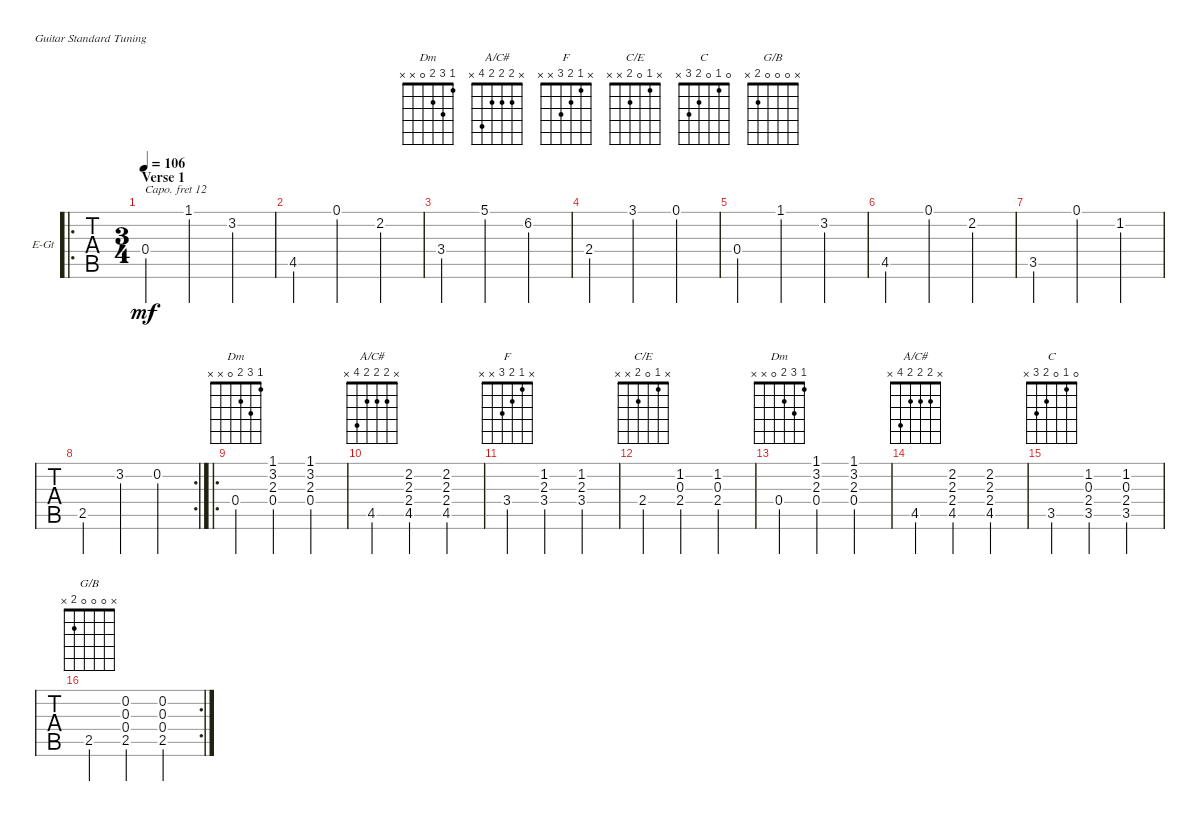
\bracketExtendMode groupsimilarinstruments
\firstSystemTrackNameOrientation horizontal
\otherSystemsTrackNameOrientation horizontal
\chordDiagramsInScore
\track ("Guitar 2 Capo 12" "E-Gt") {instrument electricguitarclean}
\staff {tabs}
\capo 12
\tuning (E4 B3 G3 D3 A2 E2)
\chord ("Dm" 1 3 2 0 x x) {showfingering false}
\chord ("A/C#" x 2 2 2 4 x) {showfingering false}
\chord ("F" x 1 2 3 x x) {showfingering false}
\chord ("C/E" x 1 0 2 x x) {showfingering false}
\chord ("C" 0 1 0 2 3 x) {showfingering false}
\chord ("G/B" x 0 0 0 2 x) {showfingering false}
\ro
\ts (3 4)
\section ("" "Verse 1")
\tempo 106
\clef g2
\ks c
0.4.4{dy mf} 1.1.4 3.2.4 |
4.5.4 0.1.4 2.2.4 |
3.4.4 5.1.4 6.2.4 |
2.4.4 3.1.4 0.1.4 |
0.4.4 1.1.4 3.2.4 |
4.5.4 0.1.4 2.2.4 |
3.5.4 0.1.4 1.2.4 |
\rc 2
2.5.4 3.2.4 0.2.4 |
\ro
0.4.4{ch "Dm"} (1.1 3.2 2.3 0.4).4 (1.1 3.2 2.3 0.4).4 |
4.5.4{ch "A/C#"} (4.5 2.2 2.3 2.4).4 (4.5 2.2 2.3 2.4).4 |
3.4.4{ch "F"} (3.4 1.2 2.3).4 (3.4 1.2 2.3).4 |
2.4.4{ch "C/E"} (2.4 0.3 1.2).4 (2.4 0.3 1.2).4 |
0.4.4{ch "Dm"} (1.1 3.2 2.3 0.4).4 (1.1 3.2 2.3 0.4).4 |
4.5.4{ch "A/C#"} (4.5 2.2 2.3 2.4).4 (4.5 2.2 2.3 2.4).4 |
3.5.4{ch "C"} (3.5 2.4 0.3 1.2).4 (3.5 2.4 0.3 1.2).4 |
\rc 2
2.5.4{ch "G/B"} (2.5 0.4 0.3 0.2).4 (2.5 0.4 0.3 0.2).4
